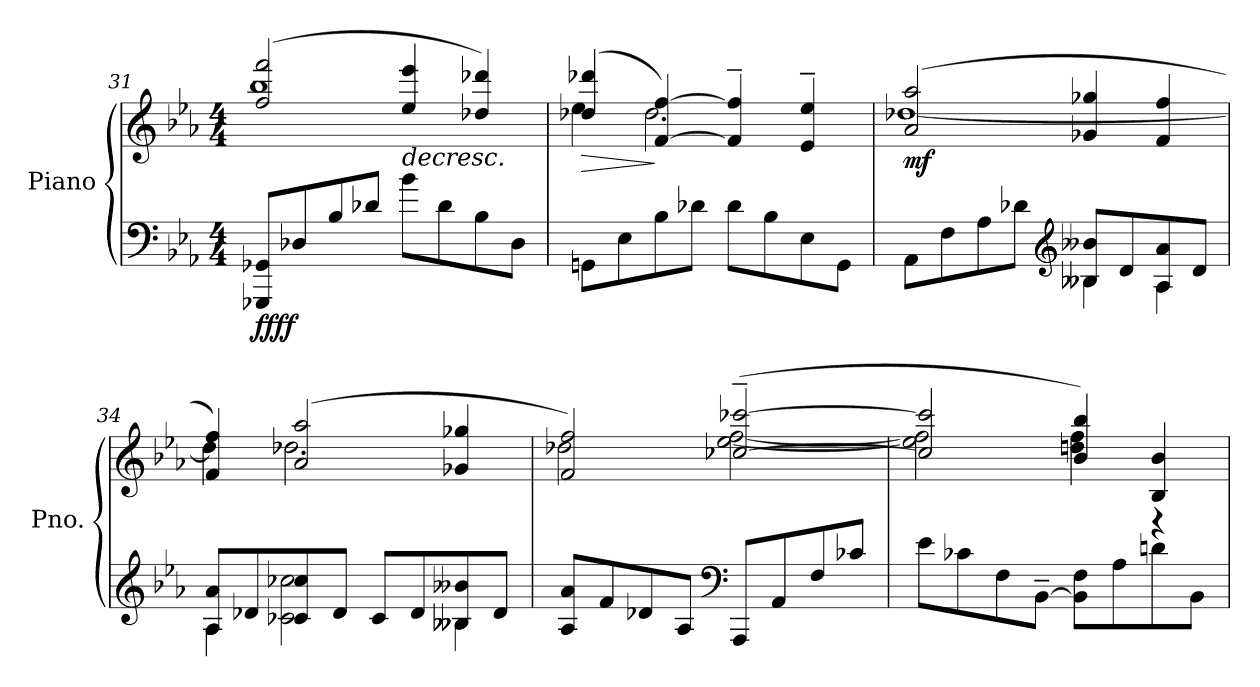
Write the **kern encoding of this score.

**kern	**kern	**dynam
*part1	*part1	*part1
*staff2	*staff1	*staff1/2
*I"Piano	*	*
*I'Pno.	*	*
*clefF4	*clefG2	*
*k[b-e-a-]	*k[b-e-a-]	*
*M4/4	*M4/4	*
=31	=31	=31
*	*^	*
!	!	!	!LO:DY:b=2
!	!	!	!LO:DY:n=1:b
8GGG-X/ 8GG-X/L	(>2ff/ 2fff/	1bb-	ff ff
8D-X/	.	.	.
8B-/	.	.	.
8d-X/J	.	.	.
!	!	!	!LO:HP:b
8b-\L	4ee-/ 4eee-/	.	>
8d-\	.	.	.
8B-\	4dd-X/ 4ddd-X/)	.	.
8D-\J	.	.	.
=32	=32	=32	=32
!	!	!	!LO:HP:b
8GGn\L	(>4dd-X/ 4ddd-X/	4ee-\	>
8E-\	.	.	.
8B-\	[4f/ [4ff/)	2.dd-\	]
8d-X\J	.	.	.
8d-\L	4f/]~ 4ff/]~	.	.
8B-\	.	.	.
8E-\	4e-/~ 4ee-/~	.	.
8GG\J	.	.	.
=33	=33	=33	=33
*^	*	*	*
!	!	!	!	!LO:DY:b
8AA-\L	2ryy	(>2a-/ 2aa-/	[1dd-X	mf
8F\	.	.	.	.
8A-\	.	.	.	.
8d-X\J	.	.	.	.
*clefG2	*	*	*	*
8B--X/ 8b--X/L	4B--\	4g-X/ 4gg-X/	.	.
8d-/	.	.	.	.
8A-/ 8a-/	4A-\	4f/ 4ff/	.	.
8d-/J	.	.	.	.
!!LO:LB:g=z	!!
=34	=34	=34	=34	=34
8A-/ 8a-/L	4A-\	4f/ 4ff/)	4dd-\]	.
8d-X/	.	.	.	.
8c/ 8cc/	2c-X\ 2cc-X\	(>2a-/ 2aa-/	2.dd-X\	.
8d-/J	.	.	.	.
8c-/L	.	.	.	.
8d-/	.	.	.	.
8B--X/ 8b--X/	4B--\	4g-X/ 4gg-X/	.	.
8d-/J	.	.	.	.
*v	*v	*	*	*
=35	=35	=35	=35
8A-/ 8a-/L	2f/ 2ff/)	2dd-X\	.
8f/	.	.	.
8d-X/	.	.	.
8A-/J	.	.	.
*clefF4	*	*	*
8AAA-/L	(>[2cc-X/~ [2ccc-X/~	[2ee-\ [2ff\	.
8AA-/	.	.	.
8F/	.	.	.
8c-X/J	.	.	.
=36	=36	=36	=36
8e-\L	2cc-/] 2ccc-/]	2ee-\] 2ff\]	.
8c-X\	.	.	.
8F\	.	.	.
[8BB-~\J	.	.	.
8BB-\] 8F\L	4b-/ 4bb-/)	4ddn\ 4ff\	]
8A-\	.	.	.
8dn\	4B-/ 4b-/	4r	.
8BB-\J	.	.	.
*	*v	*v	*
=	=	=
*-	*-	*-
